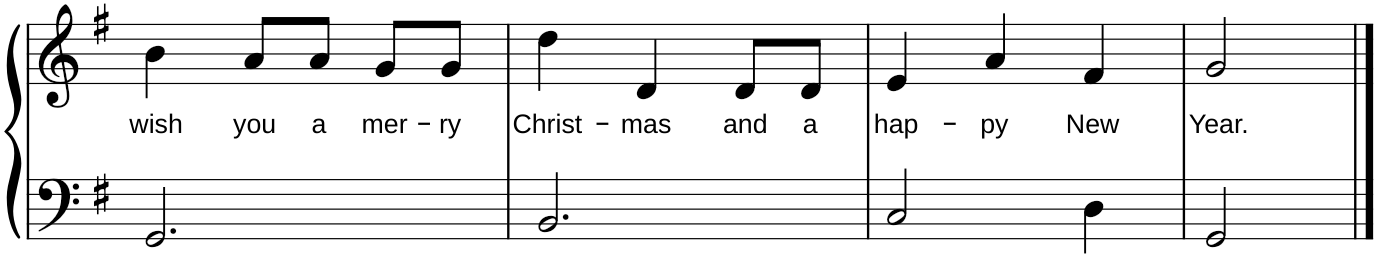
**kern	**kern	**text
*part1	*part1	*part1
*staff2	*staff1	*staff1
*I"Elektrisches Piano	*	*
*I'El. Pno.	*	*
!!LO:PB:g=z
*clefF4	*clefG2	*
*k[f#]	*k[f#]	*
*M3/4	*M3/4	*
=15	=15	=15
!	!	!LO:LY:b
2.GG/	4b\	wish
!	!	!LO:LY:b
.	8a/L	you
!	!	!LO:LY:b
.	8a/J	a
!	!	!LO:LY:b
.	8g/L	mer-
!	!	!LO:LY:b
.	8g/J	-ry
=16	=16	=16
!	!	!LO:LY:b
2.BB/	4dd\	Christ-
!	!	!LO:LY:b
.	4d/	-mas
!	!	!LO:LY:b
.	8d/L	and
!	!	!LO:LY:b
.	8d/J	a
=17	=17	=17
!	!	!LO:LY:b
2C/	4e/	hap-
!	!	!LO:LY:b
.	4a/	-py
!	!	!LO:LY:b
4D\	4f#/	New
=18	=18	=18
!	!	!LO:LY:b
2GG/	2g/	Year.
==	==	==
*-	*-	*-
